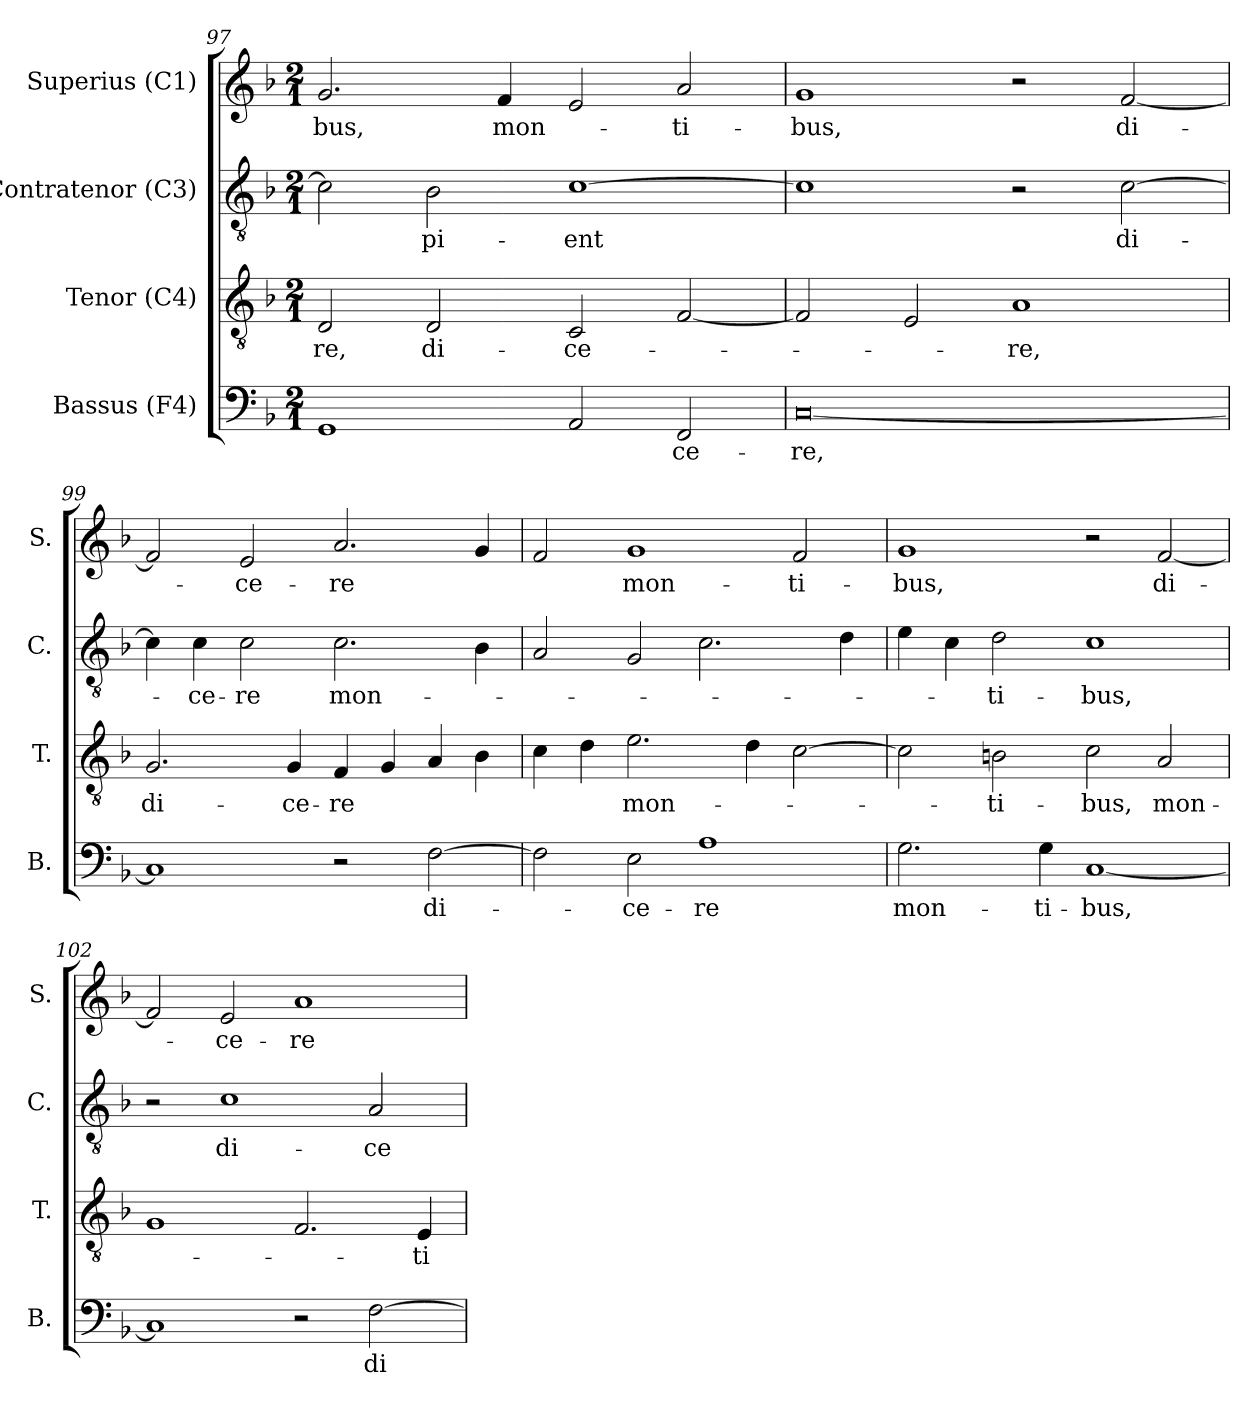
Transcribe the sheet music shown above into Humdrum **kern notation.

**kern	**text	**kern	**text	**kern	**text	**kern	**text
*part4	*part4	*part3	*part3	*part2	*part2	*part1	*part1
*staff4	*staff4	*staff3	*staff3	*staff2	*staff2	*staff1	*staff1
*I"Bassus (F4)	*	*I"Tenor (C4)	*	*I"Contratenor (C3)	*	*I"Superius (C1)	*
*I'B.	*	*I'T.	*	*I'C.	*	*I'S.	*
*clefF4	*	*clefGv2	*	*clefGv2	*	*clefG2	*
*	*	*ITrd7c12	*	*ITrd7c12	*	*	*
*k[b-]	*	*k[b-]	*	*k[b-]	*	*k[b-]	*
*F:	*	*F:	*	*F:	*	*F:	*
*M2/1	*	*M2/1	*	*M2/1	*	*M2/1	*
=97	=97	=97	=97	=97	=97	=97	=97
!	!	!	!LO:LY:b:color=#000000	!	!	!	!
!	!	!	!	!	!	!	!LO:LY:b:color=#000000
1GGi	.	2DDi/	-re,	2Ci\]	.	2.gi/	-bus,
!	!	!	!LO:LY:b:color=#000000	!	!	!	!
!	!	!	!	!	!LO:LY:b:color=#000000	!	!
.	.	2DDi/	di-	2BB-i\	-pi-	.	.
!	!	!	!	!	!	!	!LO:LY:b:color=#000000
.	.	.	.	.	.	4fi/	mon-
!	!	!	!LO:LY:b:color=#000000	!	!	!	!
!	!	!	!	!	!LO:LY:b:color=#000000	!	!
2AAi/	.	2CCi/	-ce-	[1Ci	-ent	2ei/	.
!	!LO:LY:b:color=#000000	!	!	!	!	!	!
!	!	!	!	!	!	!	!LO:LY:b:color=#000000
2FFi/	-ce-	[2FFi/	.	.	.	2ai/	-ti-
=98	=98	=98	=98	=98	=98	=98	=98
!	!LO:LY:b:color=#000000	!	!	!	!	!	!
!	!	!	!	!	!	!	!LO:LY:b:color=#000000
[0Ci	-re,	2FFi/]	.	1Ci]	.	1gi	-bus,
.	.	2EEi/	.	.	.	.	.
!	!	!	!LO:LY:b:color=#000000	!	!	!	!
.	.	1AAi	-re,	2r	.	2r	.
!	!	!	!	!	!LO:LY:b:color=#000000	!	!
!	!	!	!	!	!	!	!LO:LY:b:color=#000000
.	.	.	.	[2Ci\	di-	[2fi/	di-
=99	=99	=99	=99	=99	=99	=99	=99
!	!	!	!LO:LY:b:color=#000000	!	!	!	!
1Ci]	.	2.GGi/	di-	4Ci\]	.	2fi/]	.
!	!	!	!	!	!LO:LY:b:color=#000000	!	!
.	.	.	.	4Ci\	-ce-	.	.
!	!	!	!	!	!LO:LY:b:color=#000000	!	!
!	!	!	!	!	!	!	!LO:LY:b:color=#000000
.	.	.	.	2Ci\	-re	2ei/	-ce-
!	!	!	!LO:LY:b:color=#000000	!	!	!	!
.	.	4GGi/	-ce-	.	.	.	.
!	!	!	!LO:LY:b:color=#000000	!	!	!	!
!	!	!	!	!	!LO:LY:b:color=#000000	!	!
!	!	!	!	!	!	!	!LO:LY:b:color=#000000
2r	.	4FFi/	-re	2.Ci\	mon-	2.ai/	-re
.	.	4GGi/	.	.	.	.	.
!	!LO:LY:b:color=#000000	!	!	!	!	!	!
[2Fi\	di-	4AAi/	.	.	.	.	.
.	.	4BB-i\	.	4BB-i\	.	4gi/	.
!!LO:PB:g=z
=100	=100	=100	=100	=100	=100	=100	=100
2Fi\]	.	4Ci\	.	2AAi/	.	2fi/	.
.	.	4Di\	.	.	.	.	.
!	!LO:LY:b:color=#000000	!	!	!	!	!	!
!	!	!	!LO:LY:b:color=#000000	!	!	!	!
!	!	!	!	!	!	!	!LO:LY:b:color=#000000
2Ei\	-ce-	2.Ei\	mon-	2GGi/	.	1gi	mon-
!	!LO:LY:b:color=#000000	!	!	!	!	!	!
1Ai	-re	.	.	2.Ci\	.	.	.
.	.	4Di\	.	.	.	.	.
!	!	!	!	!	!	!	!LO:LY:b:color=#000000
.	.	[2Ci\	.	.	.	2fi/	-ti-
.	.	.	.	4Di\	.	.	.
=101	=101	=101	=101	=101	=101	=101	=101
!	!LO:LY:b:color=#000000	!	!	!	!	!	!
!	!	!	!	!	!	!	!LO:LY:b:color=#000000
2.Gi\	mon-	2Ci\]	.	4Ei\	.	1gi	-bus,
.	.	.	.	4Ci\	.	.	.
!	!	!	!LO:LY:b:color=#000000	!	!	!	!
!	!	!	!	!	!LO:LY:b:color=#000000	!	!
.	.	2BBi\	-ti-	2Di\	-ti-	.	.
!	!LO:LY:b:color=#000000	!	!	!	!	!	!
4Gi\	-ti-	.	.	.	.	.	.
!	!LO:LY:b:color=#000000	!	!	!	!	!	!
!	!	!	!LO:LY:b:color=#000000	!	!	!	!
!	!	!	!	!	!LO:LY:b:color=#000000	!	!
[1Ci	-bus,	2Ci\	-bus,	1Ci	-bus,	2r	.
!	!	!	!LO:LY:b:color=#000000	!	!	!	!
!	!	!	!	!	!	!	!LO:LY:b:color=#000000
.	.	2AAi/	mon-	.	.	[2fi/	di-
=102	=102	=102	=102	=102	=102	=102	=102
1Ci]	.	1GGi	.	2r	.	2fi/]	.
!	!	!	!	!	!LO:LY:b:color=#000000	!	!
!	!	!	!	!	!	!	!LO:LY:b:color=#000000
.	.	.	.	1Ci	di-	2ei/	-ce-
!	!	!	!	!	!	!	!LO:LY:b:color=#000000
2r	.	2.FFi/	.	.	.	1ai	-re
!	!LO:LY:b:color=#000000	!	!	!	!	!	!
!	!	!	!	!	!LO:LY:b:color=#000000	!	!
[2Fi\	di-	.	.	2AAi/	-ce-	.	.
!	!	!	!LO:LY:b:color=#000000	!	!	!	!
.	.	4EEi/	-ti-	.	.	.	.
=	=	=	=	=	=	=	=
*-	*-	*-	*-	*-	*-	*-	*-
